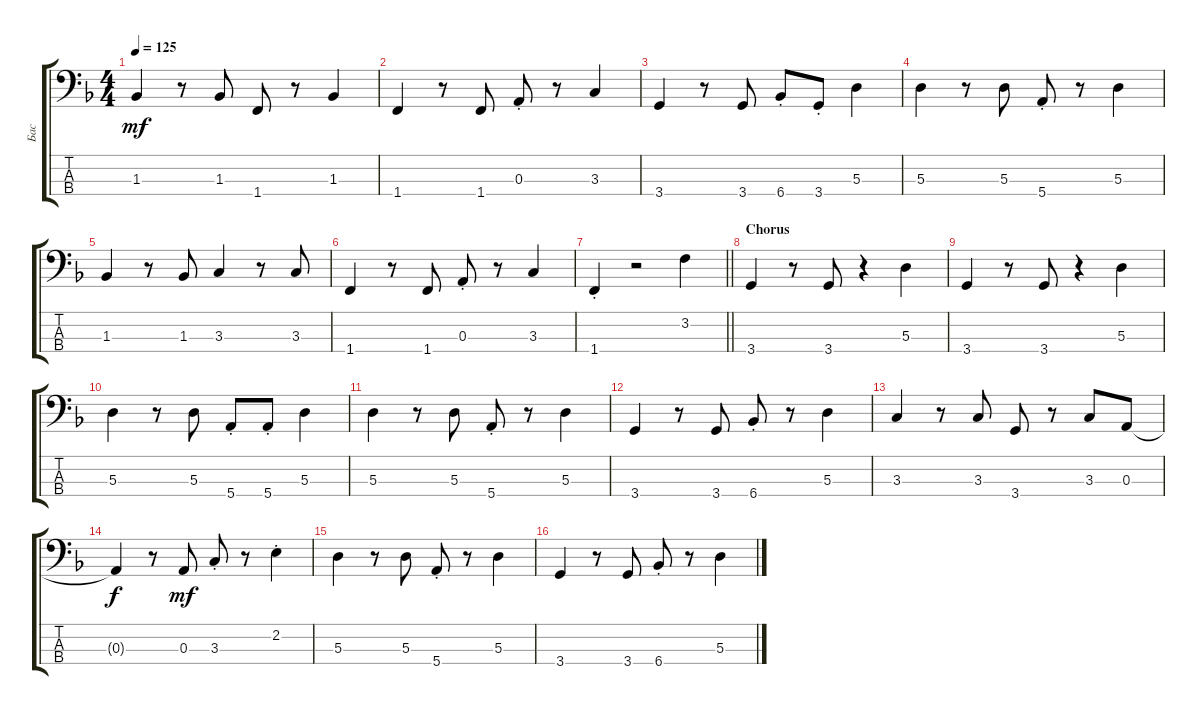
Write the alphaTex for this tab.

\track ("Бас" "Бас") {instrument electricbassfinger}
\staff {score tabs}
\tuning (G2 D2 A1 E1) {hide}
\ts (4 4)
\tempo 125
\clef f4
\ks dminor
1.3.4{dy mf} r.8 1.3.8 1.4.8 r.8 1.3.4 |
1.4.4 r.8 1.4.8 0.3{st}.8 r.8 3.3.4 |
3.4.4 r.8 3.4.8 6.4{st}.8 3.4{st}.8 5.3.4 |
5.3.4 r.8 5.3.8 5.4{st}.8 r.8 5.3.4 |
1.3.4 r.8 1.3.8 3.3.4 r.8 3.3.8 |
1.4.4 r.8 1.4.8 0.3{st}.8 r.8 3.3.4 |
\barLineRight lightlight
1.4{st}.4 r.2 3.2.4 |
\section ("" "Chorus")
3.4.4 r.8 3.4.8 r.4 5.3.4 |
3.4.4 r.8 3.4.8 r.4 5.3.4 |
5.3.4 r.8 5.3.8 5.4{st}.8 5.4{st}.8 5.3.4 |
5.3.4 r.8 5.3.8 5.4{st}.8 r.8 5.3.4 |
3.4.4 r.8 3.4.8 6.4{st}.8 r.8 5.3.4 |
3.3.4 r.8 3.3.8 3.4.8 r.8 3.3.8 0.3.8 |
0.3{t}.4{dy f} r.8 0.3.8{dy mf} 3.3{st}.8 r.8 2.2{st}.4 |
5.3.4 r.8 5.3.8 5.4{st}.8 r.8 5.3.4 |
3.4.4 r.8 3.4.8 6.4{st}.8 r.8 5.3.4
